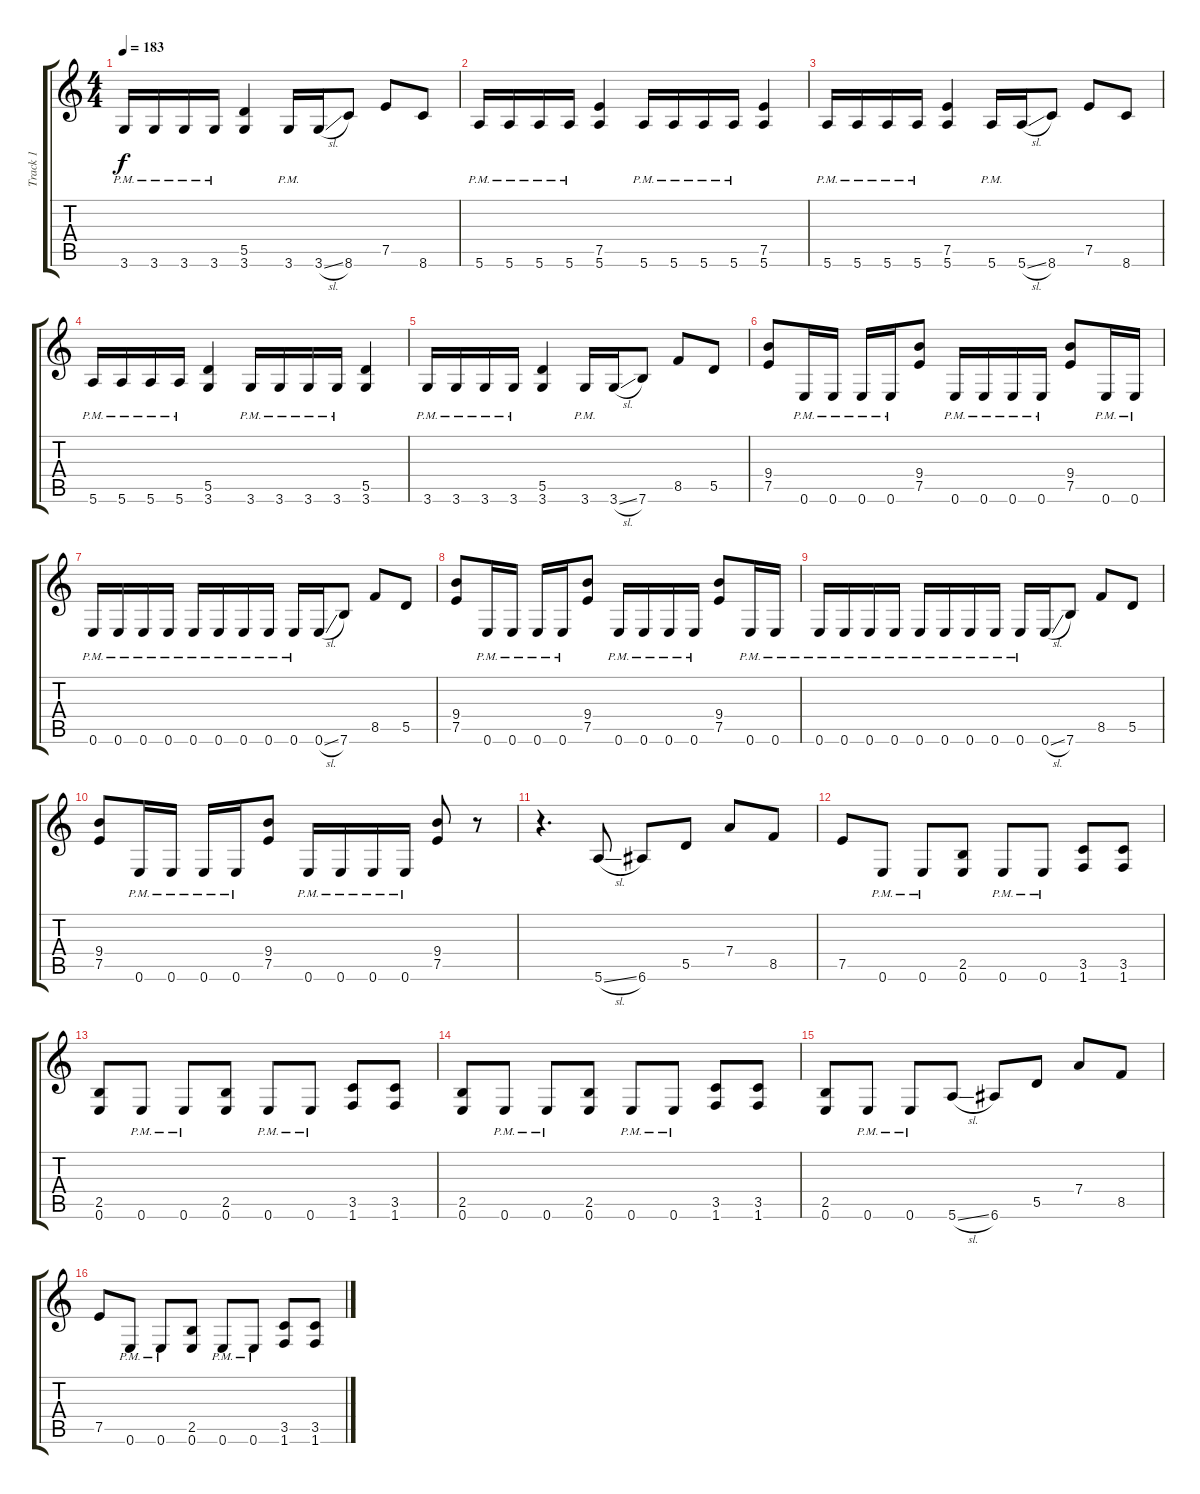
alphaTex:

\track ("Track 1" "Track 1") {instrument distortionguitar}
\staff {score tabs}
\tuning (E4 B3 G3 D3 A2 E2) {hide}
\ts (4 4)
\tempo 183
\clef g2
\ks c
3.6{pm}.16{dy f} 3.6{pm}.16 3.6{pm}.16 3.6{pm}.16 (5.5 3.6).4 3.6{pm}.16 3.6{sl}.16 8.6.8 7.5.8 8.6.8 |
5.6{pm}.16 5.6{pm}.16 5.6{pm}.16 5.6{pm}.16 (7.5 5.6).4 5.6{pm}.16 5.6{pm}.16 5.6{pm}.16 5.6{pm}.16 (7.5 5.6).4 |
5.6{pm}.16 5.6{pm}.16 5.6{pm}.16 5.6{pm}.16 (7.5 5.6).4 5.6{pm}.16 5.6{sl}.16 8.6.8 7.5.8 8.6.8 |
5.6{pm}.16 5.6{pm}.16 5.6{pm}.16 5.6{pm}.16 (5.5 3.6).4 3.6{pm}.16 3.6{pm}.16 3.6{pm}.16 3.6{pm}.16 (5.5 3.6).4 |
3.6{pm}.16 3.6{pm}.16 3.6{pm}.16 3.6{pm}.16 (5.5 3.6).4 3.6{pm}.16 3.6{sl}.16 7.6.8 8.5.8 5.5.8 |
(9.4 7.5).8 0.6{pm}.16 0.6{pm}.16 0.6{pm}.16 0.6{pm}.16 (9.4 7.5).8 0.6{pm}.16 0.6{pm}.16 0.6{pm}.16 0.6{pm}.16 (9.4 7.5).8 0.6{pm}.16 0.6{pm}.16 |
0.6{pm}.16 0.6{pm}.16 0.6{pm}.16 0.6{pm}.16 0.6{pm}.16 0.6{pm}.16 0.6{pm}.16 0.6{pm}.16 0.6{pm}.16 0.6{sl}.16 7.6.8 8.5.8 5.5.8 |
(9.4 7.5).8 0.6{pm}.16 0.6{pm}.16 0.6{pm}.16 0.6{pm}.16 (9.4 7.5).8 0.6{pm}.16 0.6{pm}.16 0.6{pm}.16 0.6{pm}.16 (9.4 7.5).8 0.6{pm}.16 0.6{pm}.16 |
0.6{pm}.16 0.6{pm}.16 0.6{pm}.16 0.6{pm}.16 0.6{pm}.16 0.6{pm}.16 0.6{pm}.16 0.6{pm}.16 0.6{pm}.16 0.6{sl}.16 7.6.8 8.5.8 5.5.8 |
(9.4 7.5).8 0.6{pm}.16 0.6{pm}.16 0.6{pm}.16 0.6{pm}.16 (9.4 7.5).8 0.6{pm}.16 0.6{pm}.16 0.6{pm}.16 0.6{pm}.16 (9.4 7.5).8 r.8 |
r.4{d} 5.6{sl}.8 6.6.8 5.5.8 7.4.8 8.5.8 |
7.5.8 0.6{pm}.8 0.6{pm}.8 (2.5 0.6).8 0.6{pm}.8 0.6{pm}.8 (3.5 1.6).8 (3.5 1.6).8 |
(2.5 0.6).8 0.6{pm}.8 0.6{pm}.8 (2.5 0.6).8 0.6{pm}.8 0.6{pm}.8 (3.5 1.6).8 (3.5 1.6).8 |
(2.5 0.6).8 0.6{pm}.8 0.6{pm}.8 (2.5 0.6).8 0.6{pm}.8 0.6{pm}.8 (3.5 1.6).8 (3.5 1.6).8 |
(2.5 0.6).8 0.6{pm}.8 0.6{pm}.8 5.6{sl}.8 6.6.8 5.5.8 7.4.8 8.5.8 |
7.5.8 0.6{pm}.8 0.6{pm}.8 (2.5 0.6).8 0.6{pm}.8 0.6{pm}.8 (3.5 1.6).8 (3.5 1.6).8
